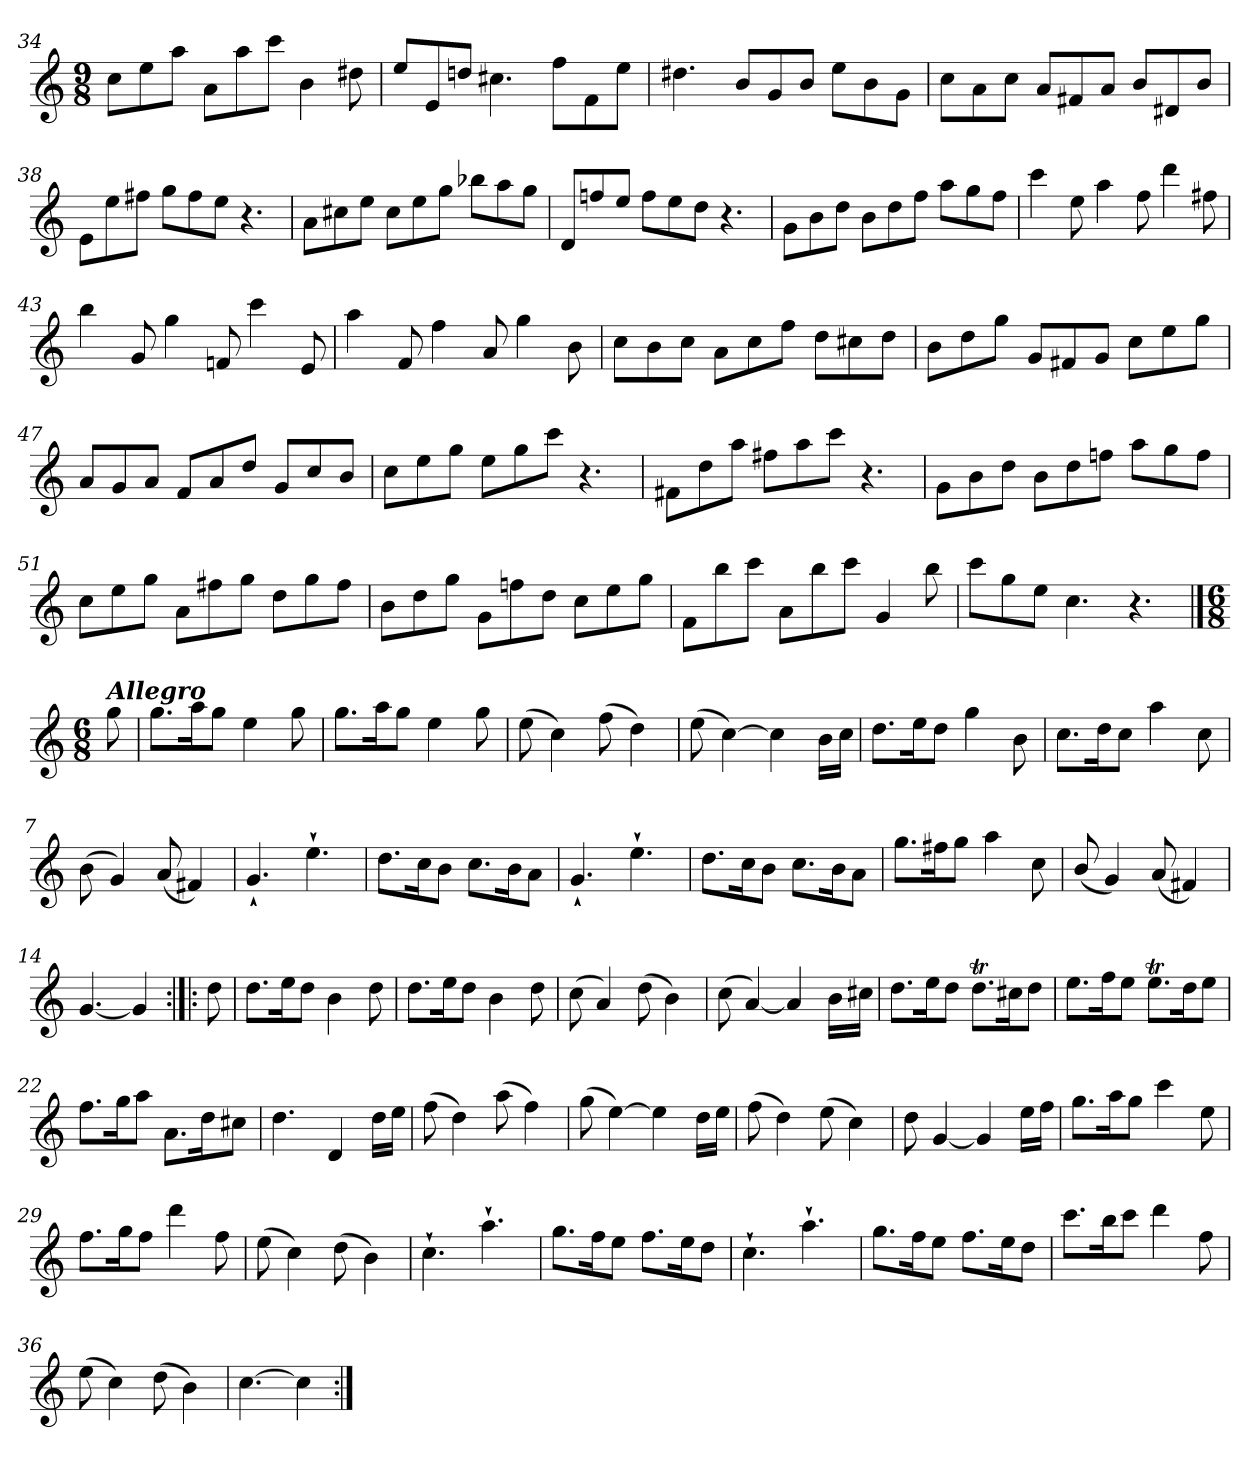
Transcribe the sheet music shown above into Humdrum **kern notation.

**kern
*part1
*staff1
*clefG2
*k[]
*M9/8
=34
8cc\L
8ee\
8aa\J
8a\L
8aa\
8ccc\J
4b\
8dd#X\
!!LO:LB:g=z
=35
8ee/L
8e/
8ddn/J
4.cc#X\
8ff\L
8f\
8ee\J
=36
4.dd#X\
8b/L
8g/
8b/J
8ee\L
8b\
8g\J
=37
8cc\L
8a\
8cc\J
8a/L
8f#X/
8a/J
8b/L
8d#X/
8b/J
=38
8e\L
8ee\
8ff#X\J
8gg\L
8ff#\
8ee\J
4.r
!!LO:LB:g=z
=39
8a\L
8cc#X\
8ee\J
8cc#\L
8ee\
8gg\J
8bb-X\L
8aa\
8gg\J
=40
8d/L
8ffn/
8ee/J
8ff\L
8ee\
8dd\J
4.r
=41
8g\L
8b\
8dd\J
8b\L
8dd\
8ff\J
8aa\L
8gg\
8ff\J
=42
4ccc\
8ee\
4aa\
8ff\
4ddd\
8ff#X\
!!LO:LB:g=z
=43
4bb\
8g/
4gg\
8fn/
4ccc\
8e/
=44
4aa\
8f/
4ff\
8a/
4gg\
8b\
=45
8cc\L
8b\
8cc\J
8a\L
8cc\
8ff\J
8dd\L
8cc#X\
8dd\J
=46
8b\L
8dd\
8gg\J
8g/L
8f#X/
8g/J
8cc\L
8ee\
8gg\J
!!LO:LB:g=z
=47
8a/L
8g/
8a/J
8f/L
8a/
8dd/J
8g/L
8cc/
8b/J
=48
8cc\L
8ee\
8gg\J
8ee\L
8gg\
8ccc\J
4.r
=49
8f#X\L
8dd\
8aa\J
8ff#X\L
8aa\
8ccc\J
4.r
=50
8g\L
8b\
8dd\J
8b\L
8dd\
8ffn\J
8aa\L
8gg\
8ff\J
!!LO:LB:g=z
=51
8cc\L
8ee\
8gg\J
8a\L
8ff#X\
8gg\J
8dd\L
8gg\
8ff#\J
=52
8b\L
8dd\
8gg\J
8g\L
8ffn\
8dd\J
8cc\L
8ee\
8gg\J
=53
8f\L
8bb\
8ccc\J
8a\L
8bb\
8ccc\J
4g/
8bb\
=54
8ccc\L
8gg\
8ee\J
4.cc\
4.r
!!LO:LB:g=z
==
*M6/8
!LO:TX:a:Bi:t=Allegro
8gg\
=1
8.gg\L
16aa\K
8gg\J
4ee\
8gg\
=2
8.gg\L
16aa\K
8gg\J
4ee\
8gg\
=3
(>8ee\
4cc\)
(>8ff\
4dd\)
=4
(>8ee\
[>4cc\)
4cc\]
16b\LL
16cc\JJ
=5
8.dd\L
16ee\K
8dd\J
4gg\
8b\
!!LO:LB:g=z
=6
8.cc\L
16dd\K
8cc\J
4aa\
8cc\
=7
(>8b\
4g/)
(<8a/
4f#X/)
=8
4.g`>/
4.ee`>\
=9
8.dd\L
16cc\K
8b\J
8.cc\L
16b\K
8a\J
=10
4.g`>/
4.ee`>\
=11
8.dd\L
16cc\K
8b\J
8.cc\L
16b\K
8a\J
!!LO:LB:g=z
=12
8.gg\L
16ff#X\K
8gg\J
4aa\
8cc\
=13
(<8b/
4g/)
(<8a/
4f#X/)
=14
[<4.g/
4g/]
=15:|!|:
8dd\
=16
8.dd\L
16ee\K
8dd\J
4b\
8dd\
=17
8.dd\L
16ee\K
8dd\J
4b\
8dd\
=18
(>8cc\
4a/)
(>8dd\
4b\)
!!LO:LB:g=z
=19
(>8cc\
[<4a/)
4a/]
16b\LL
16cc#X\JJ
=20
8.dd\L
16ee\K
8dd\J
8.ddT\L
16cc#X\K
8dd\J
=21
8.ee\L
16ff\K
8ee\J
8.eet\L
16dd\K
8ee\J
=22
8.ff\L
16gg\K
8aa\J
8.a\L
16dd\K
8cc#X\J
=23
4.dd\
4d/
16dd\LL
16ee\JJ
=24
(>8ff\
4dd\)
(>8aa\
4ff\)
!!LO:LB:g=z
=25
(>8gg\
[>4ee\)
4ee\]
16dd\LL
16ee\JJ
=26
(>8ff\
4dd\)
(>8ee\
4cc\)
=27
8dd\
[<4g/
4g/]
16ee\LL
16ff\JJ
=28
8.gg\L
16aa\K
8gg\J
4ccc\
8ee\
=29
8.ff\L
16gg\K
8ff\J
4ddd\
8ff\
=30
(>8ee\
4cc\)
(>8dd\
4b\)
!!LO:LB:g=z
=31
4.cc`>\
4.aa`>\
=32
8.gg\L
16ff\K
8ee\J
8.ff\L
16ee\K
8dd\J
=33
4.cc`>\
4.aa`>\
=34
8.gg\L
16ff\K
8ee\J
8.ff\L
16ee\K
8dd\J
=35
8.ccc\L
16bb\K
8ccc\J
4ddd\
8ff\
=36
(>8ee\
4cc\)
(>8dd\
4b\)
=37
[>4.cc\
4cc\]
=:|!
*-
